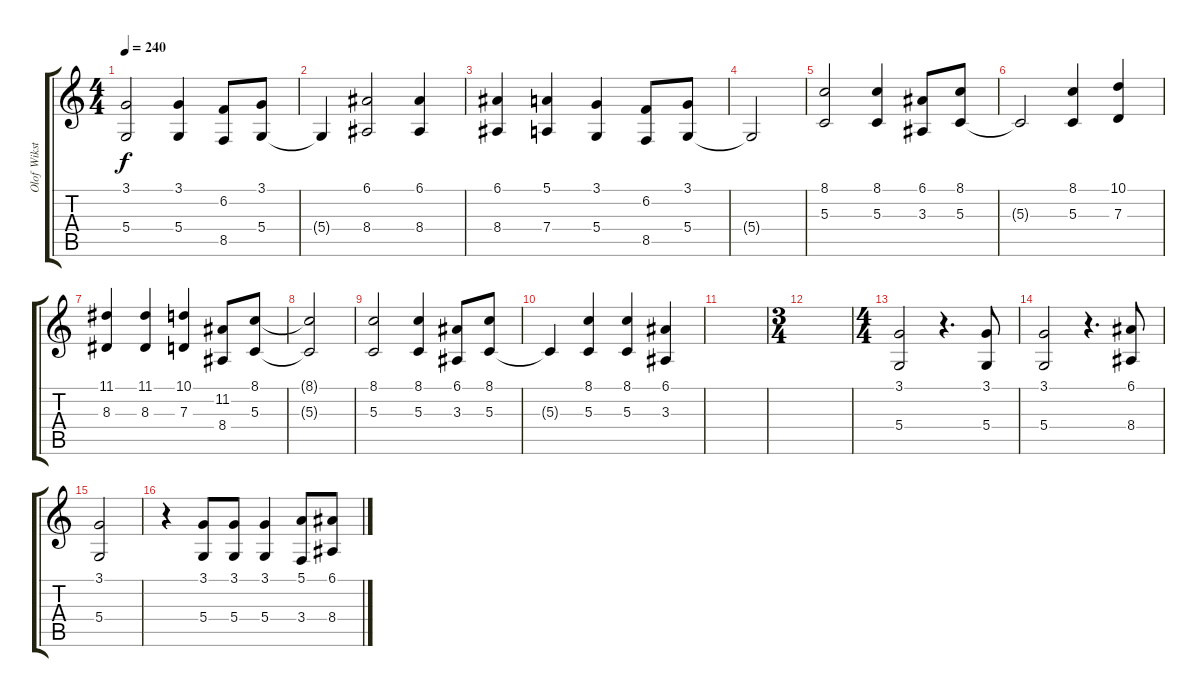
\track ("Olof Wikstrand" "Olof Wikst") {instrument lead2sawtooth}
\staff {score tabs}
\tuning (E4 B3 G3 D3 A2 E2) {hide}
\ts (4 4)
\tempo 240
\clef g2
\ks c
(3.1 5.4).2{dy f} (3.1 5.4).4 (6.2 8.5).8 (3.1 5.4).8 |
5.4{t}.4 (6.1 8.4).2 (6.1 8.4).4 |
(6.1 8.4).4 (5.1 7.4).4 (3.1 5.4).4 (6.2 8.5).8 (3.1 5.4).8 |
5.4{t}.2 |
(8.1 5.3).2 (8.1 5.3).4 (6.1 3.3).8 (8.1 5.3).8 |
5.3{t}.2 (8.1 5.3).4 (10.1 7.3).4 |
(11.1 8.3).4 (11.1 8.3).4 (10.1 7.3).4 (11.2 8.4).8 (8.1 5.3).8 |
(8.1{t} 5.3{t}).2 |
(8.1 5.3).2 (8.1 5.3).4 (6.1 3.3).8 (8.1 5.3).8 |
5.3{t}.4 (8.1 5.3).4 (8.1 5.3).4 (6.1 3.3).4 |
|
\ts (3 4)
|
\ts (4 4)
(3.1 5.4).2 r.4{d} (3.1 5.4).8 |
(3.1 5.4).2 r.4{d} (6.1 8.4).8 |
(3.1 5.4).2 |
r.4 (3.1 5.4).8 (3.1 5.4).8 (3.1 5.4).4 (5.1 3.4).8 (6.1 8.4).8
